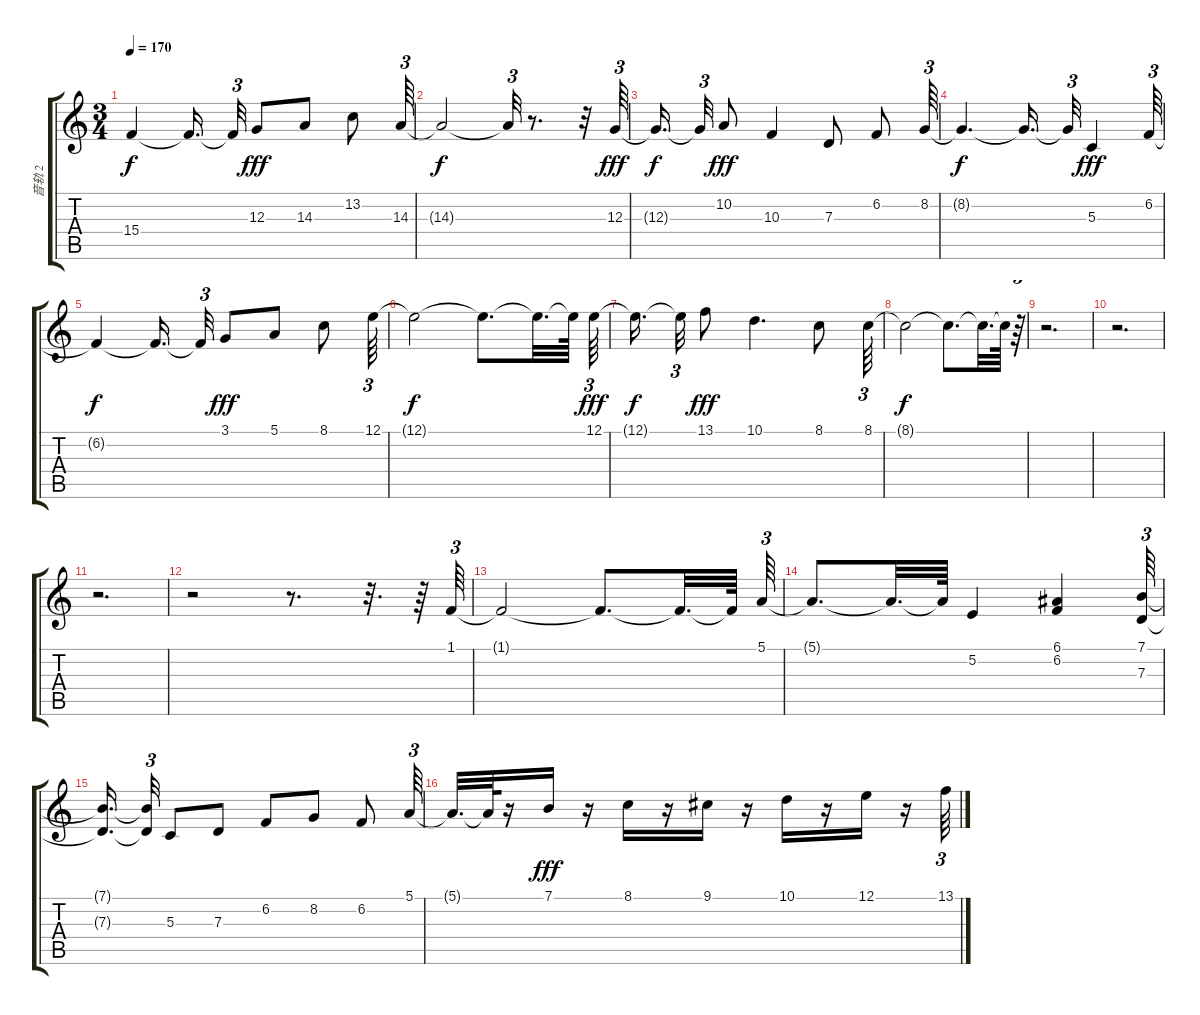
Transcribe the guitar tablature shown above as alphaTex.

\track ("音轨 2" "音轨 2") {instrument stringensemble1}
\staff {score tabs}
\tuning (E4 B3 G3 D3 A2 E2) {hide}
\ts (3 4)
\tempo 170
\clef g2
\ks c
15.4{t}.4{dy f} 15.4{t}.16{d} 15.4{t}.32{tu (3 2)} 12.3.8{dy fff} 14.3.8 13.2.8 14.3.64{tu (3 2)} |
14.3{t}.2{dy f} 14.3{t}.32{tu (3 2)} r.8{d} r.32 12.3.64{tu (3 2) dy fff} |
12.3{t}.16{d dy f} 12.3{t}.32{tu (3 2)} 10.2.8{dy fff} 10.3.4 7.3.8 6.2.8 8.2.64{tu (3 2)} |
8.2{t}.4{d dy f} 8.2{t}.16{d} 8.2{t}.32{tu (3 2)} 5.3.4{dy fff} 6.2.64{tu (3 2)} |
6.2{t}.4{dy f} 6.2{t}.16{d} 6.2{t}.32{tu (3 2)} 3.1.8{dy fff} 5.1.8 8.1.8 12.1.64{tu (3 2)} |
12.1{t}.2{dy f} 12.1{t}.8{d} 12.1{t}.32{d} 12.1{t}.64 12.1.64{tu (3 2) dy fff} |
12.1{t}.16{d dy f} 12.1{t}.32{tu (3 2)} 13.1.8{dy fff} 10.1.4{d} 8.1.8 8.1.64{tu (3 2)} |
8.1{t}.2{dy f} 8.1{t}.8{d} 8.1{t}.32{d} 8.1{t}.64 r.64{tu (3 2)} |
r.2{d} |
r.2{d} |
r.2{d} |
r.2 r.8{d} r.32{d} r.64 1.1.64{tu (3 2)} |
1.1{t}.2 1.1{t}.8{d} 1.1{t}.32{d} 1.1{t}.64 5.1.64{tu (3 2)} |
5.1{t}.8{d} 5.1{t}.32{d} 5.1{t}.64 5.2.4 (6.1 6.2).4 (7.1 7.3).64{tu (3 2)} |
(7.1{t} 7.3{t}).16{d} (7.1{t} 7.3{t}).32{tu (3 2)} 5.3.8 7.3.8 6.2.8 8.2.8 6.2.8 5.1.64{tu (3 2)} |
5.1{t}.32{d} 5.1{t}.64 r.16 7.1.16{dy fff} r.16 8.1.16 r.16 9.1.16 r.16 10.1.16 r.16 12.1.16 r.16 13.1.64{tu (3 2)}
